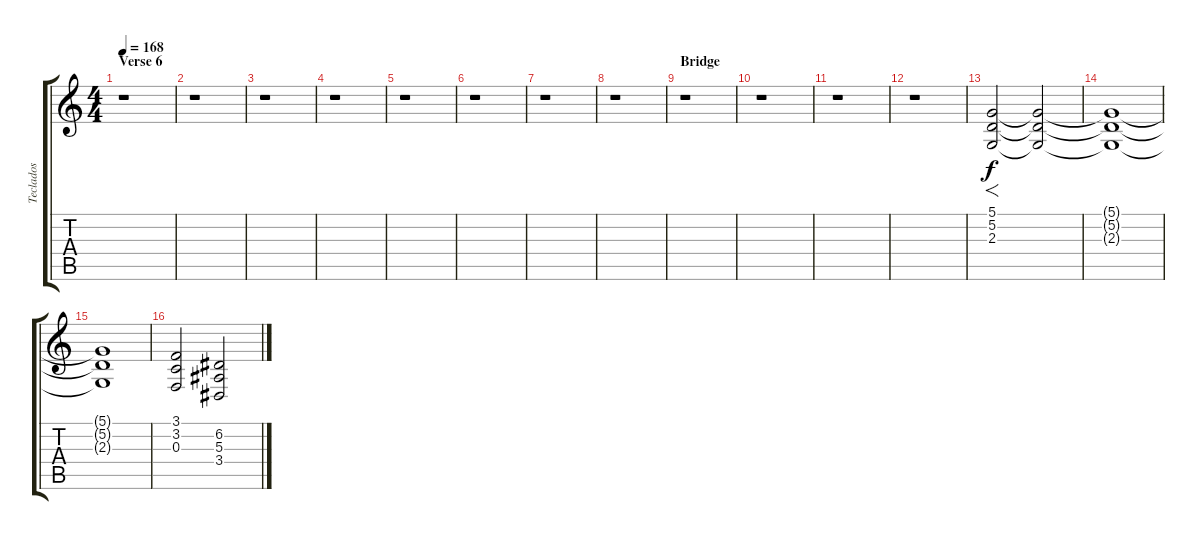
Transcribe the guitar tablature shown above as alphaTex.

\track ("Teclados" "Teclados") {instrument stringensemble1}
\staff {score tabs}
\tuning (D4 A3 F3 C3 G2 D2) {hide}
\ts (4 4)
\section ("" "Verse 6")
\tempo 168
\clef g2
\ks c
r.1{dy f} |
r.1 |
r.1 |
r.1 |
r.1 |
r.1 |
r.1 |
r.1 |
\section ("" "Bridge")
r.1 |
r.1 |
r.1 |
r.1 |
(5.1 5.2 2.3).2{f} (5.1{t} 5.2{t} 2.3{t}).2 |
(5.1{t} 5.2{t} 2.3{t}).1 |
(5.1{t} 5.2{t} 2.3{t}).1 |
(3.1 3.2 0.3).2 (6.2 5.3 3.4).2
